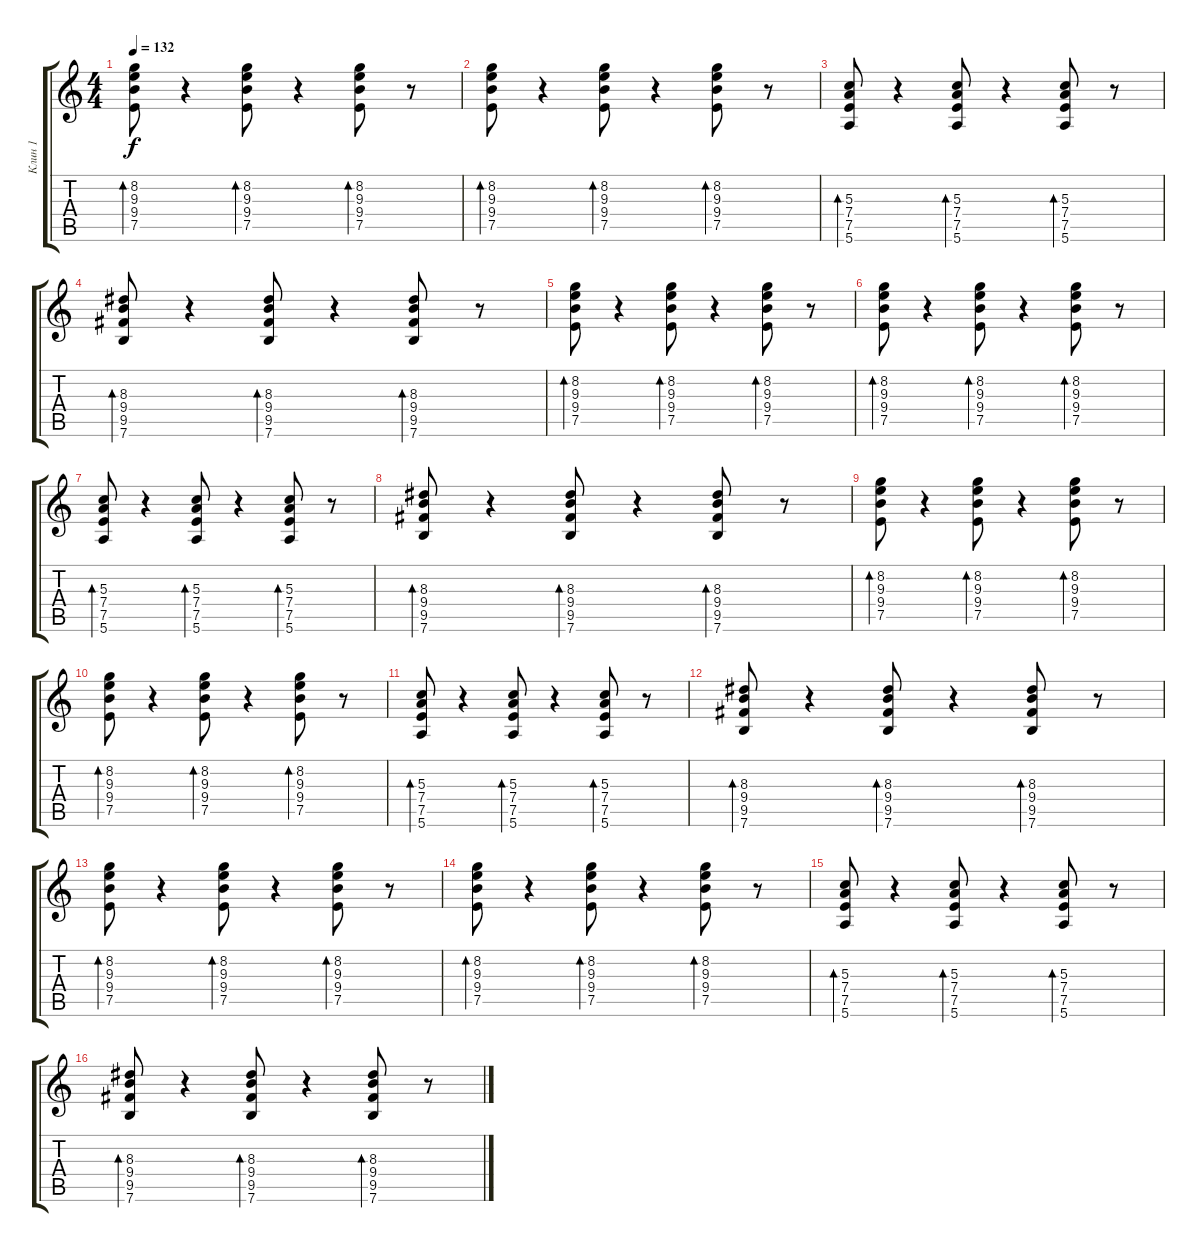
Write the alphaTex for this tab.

\track ("Клин 1" "Клин 1") {instrument electricguitarclean}
\staff {score tabs}
\tuning (E4 B3 G3 D3 A2 E2) {hide}
\ts (4 4)
\tempo 132
\clef g2
\ks c
(8.2 9.3 9.4 7.5).8{bd 30 dy f volume 6} r.4 (8.2 9.3 9.4 7.5).8{bd 30} r.4 (8.2 9.3 9.4 7.5).8{bd 30} r.8 |
(8.2 9.3 9.4 7.5).8{bd 30} r.4 (8.2 9.3 9.4 7.5).8{bd 30} r.4 (8.2 9.3 9.4 7.5).8{bd 30} r.8 |
(5.3 7.4 7.5 5.6).8{bd 30} r.4 (5.3 7.4 7.5 5.6).8{bd 30} r.4 (5.3 7.4 7.5 5.6).8{bd 30} r.8 |
(8.3 9.4 9.5 7.6).8{bd 30} r.4 (8.3 9.4 9.5 7.6).8{bd 30} r.4 (8.3 9.4 9.5 7.6).8{bd 30} r.8 |
(8.2 9.3 9.4 7.5).8{bd 30 volume 6} r.4 (8.2 9.3 9.4 7.5).8{bd 30} r.4 (8.2 9.3 9.4 7.5).8{bd 30} r.8 |
(8.2 9.3 9.4 7.5).8{bd 30} r.4 (8.2 9.3 9.4 7.5).8{bd 30} r.4 (8.2 9.3 9.4 7.5).8{bd 30} r.8 |
(5.3 7.4 7.5 5.6).8{bd 30} r.4 (5.3 7.4 7.5 5.6).8{bd 30} r.4 (5.3 7.4 7.5 5.6).8{bd 30} r.8 |
(8.3 9.4 9.5 7.6).8{bd 30} r.4 (8.3 9.4 9.5 7.6).8{bd 30} r.4 (8.3 9.4 9.5 7.6).8{bd 30} r.8 |
(8.2 9.3 9.4 7.5).8{bd 30 volume 4} r.4 (8.2 9.3 9.4 7.5).8{bd 30} r.4 (8.2 9.3 9.4 7.5).8{bd 30} r.8 |
(8.2 9.3 9.4 7.5).8{bd 30} r.4 (8.2 9.3 9.4 7.5).8{bd 30} r.4 (8.2 9.3 9.4 7.5).8{bd 30} r.8 |
(5.3 7.4 7.5 5.6).8{bd 30} r.4 (5.3 7.4 7.5 5.6).8{bd 30} r.4 (5.3 7.4 7.5 5.6).8{bd 30} r.8 |
(8.3 9.4 9.5 7.6).8{bd 30} r.4 (8.3 9.4 9.5 7.6).8{bd 30} r.4 (8.3 9.4 9.5 7.6).8{bd 30} r.8 |
(8.2 9.3 9.4 7.5).8{bd 30 volume 2} r.4 (8.2 9.3 9.4 7.5).8{bd 30} r.4 (8.2 9.3 9.4 7.5).8{bd 30} r.8 |
(8.2 9.3 9.4 7.5).8{bd 30} r.4 (8.2 9.3 9.4 7.5).8{bd 30} r.4 (8.2 9.3 9.4 7.5).8{bd 30} r.8 |
(5.3 7.4 7.5 5.6).8{bd 30} r.4 (5.3 7.4 7.5 5.6).8{bd 30} r.4 (5.3 7.4 7.5 5.6).8{bd 30} r.8 |
(8.3 9.4 9.5 7.6).8{bd 30} r.4 (8.3 9.4 9.5 7.6).8{bd 30} r.4 (8.3 9.4 9.5 7.6).8{bd 30} r.8
